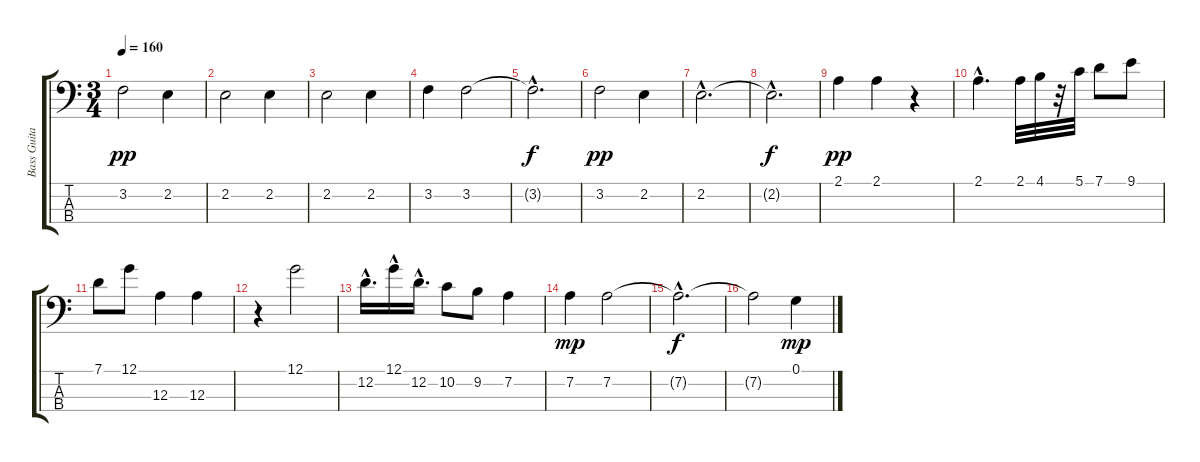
\track ("Bass Guitar 1" "Bass Guita") {instrument electricbasspick}
\staff {score tabs}
\tuning (G2 D2 A1 E1) {hide}
\ts (3 4)
\tempo 160
\clef f4
\ks c
3.2.2{dy pp} 2.2.4 |
2.2.2 2.2.4 |
2.2.2 2.2.4 |
3.2.4 3.2.2 |
3.2{hac t}.2{d dy f} |
3.2.2{dy pp} 2.2.4 |
2.2{hac}.2{d} |
2.2{hac t}.2{d dy f} |
2.1.4{dy pp} 2.1.4 r.4 |
2.1{hac}.4{d} 2.1.32 4.1.32 r.32 5.1.32 7.1.8 9.1.8 |
7.1.8 12.1.8 12.3.4 12.3.4 |
r.4 12.1.2 |
12.2{hac}.16{d} 12.1{hac}.16 12.2{hac}.16{d} 10.2.8 9.2.8 7.2.4 |
7.2.4{dy mp} 7.2.2 |
7.2{hac t}.2{d dy f} |
7.2{t}.2 0.1.4{dy mp}
